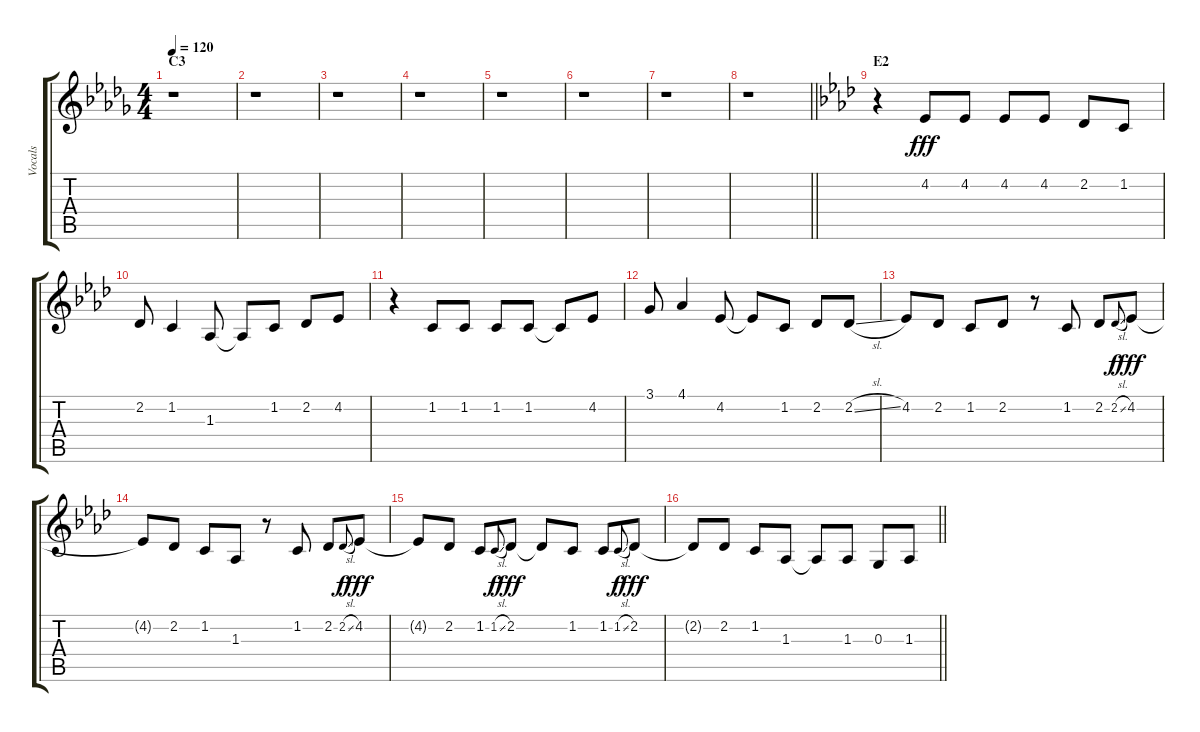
\track ("Vocals" "Vocals") {instrument voiceoohs}
\staff {score tabs}
\tuning (E4 B3 G3 D3 A2 E2) {hide}
\ts (4 4)
\section ("" "C3")
\tempo 120
\clef g2
\ks db
r.1{dy fff} |
r.1 |
r.1 |
r.1 |
r.1 |
r.1 |
r.1 |
\barLineRight lightlight
r.1 |
\section ("" "E2")
\ks ab
r.4 4.2.8 4.2.8 4.2.8 4.2.8 2.2.8 1.2.8 |
2.2.8 1.2.4 1.3.8 1.3{t}.8 1.2.8 2.2.8 4.2.8 |
r.4 1.2.8 1.2.8 1.2.8 1.2.8 1.2{t}.8 4.2.8 |
3.1.8 4.1.4 4.2.8 4.2{t}.8 1.2.8 2.2.8 2.2{sl}.8 |
4.2.8 2.2.8 1.2.8 2.2.8 r.8 1.2.8 2.2.8 2.2{sl}.8{gr onbeat dy f} 4.2.8{dy fff} |
4.2{t}.8 2.2.8 1.2.8 1.3.8 r.8 1.2.8 2.2.8 2.2{sl}.8{gr onbeat dy f} 4.2.8{dy fff} |
4.2{t}.8 2.2.8 1.2.8 1.2{sl}.8{gr onbeat dy f} 2.2.8{dy fff} 2.2{t}.8 1.2.8 1.2.8 1.2{sl}.8{gr onbeat dy f} 2.2.8{dy fff} |
\barLineRight lightlight
2.2{t}.8 2.2.8 1.2.8 1.3.8 1.3{t}.8 1.3.8 0.3.8 1.3.8
